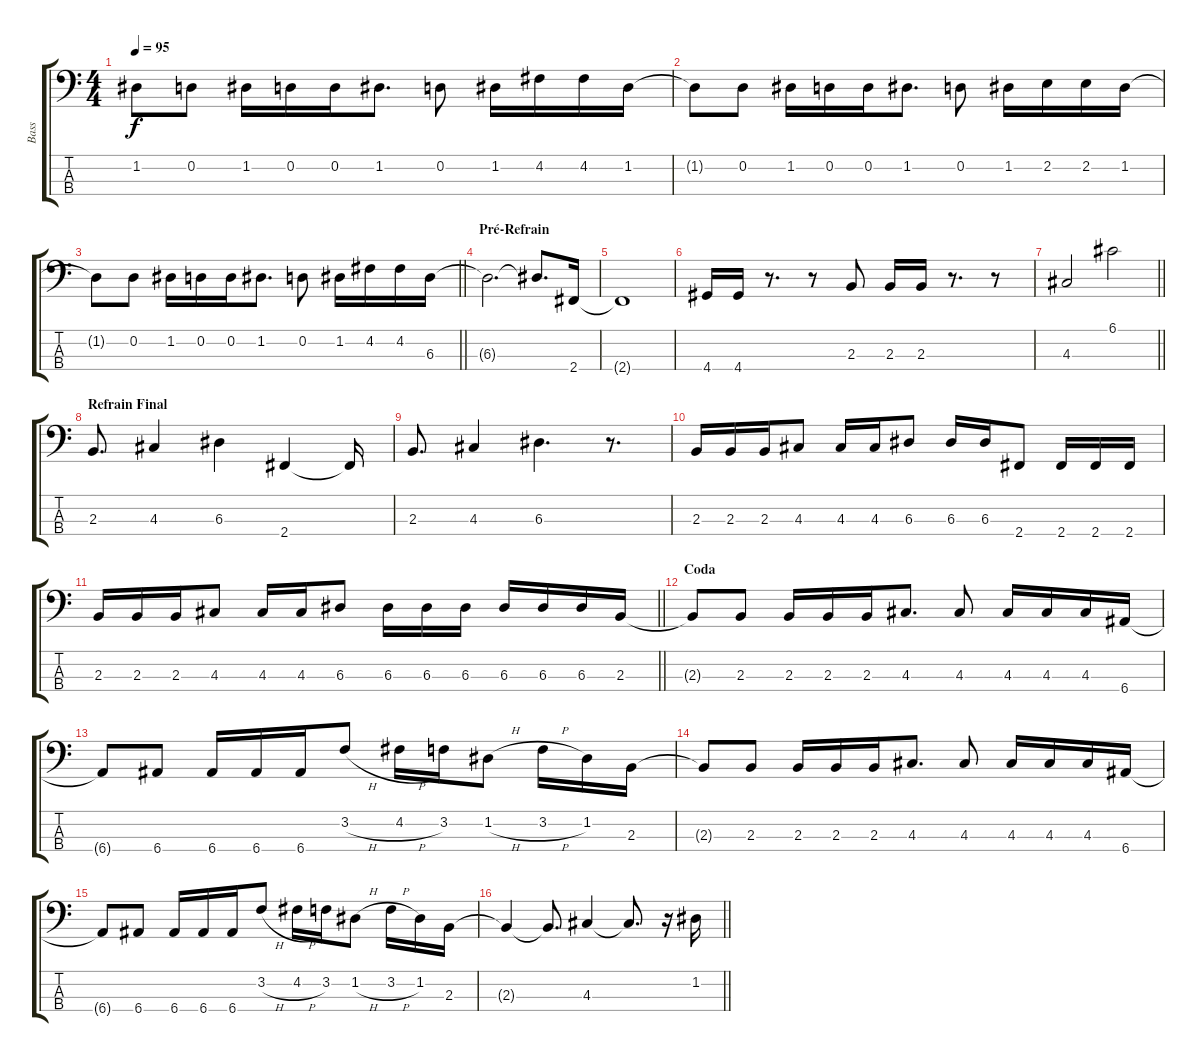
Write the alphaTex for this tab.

\track ("Bass" "Bass") {instrument electricbasspick}
\staff {score tabs}
\tuning (G2 D2 A1 E1) {hide}
\ts (4 4)
\tempo 95
\clef f4
\ks c
1.2{t}.8{dy f} 0.2.8 1.2.16 0.2.16 0.2.16 1.2.8{d} 0.2.8 1.2.16 4.2.16 4.2.16 1.2.16 |
1.2{t}.8 0.2.8 1.2.16 0.2.16 0.2.16 1.2.8{d} 0.2.8 1.2.16 2.2.16 2.2.16 1.2.16 |
\barLineRight lightlight
1.2{t}.8 0.2.8 1.2.16 0.2.16 0.2.16 1.2.8{d} 0.2.8 1.2.16 4.2.16 4.2.16 6.3.16 |
\section ("" "Pré-Refrain")
6.3{t}.2{d} 6.3{t}.8{d} 2.4.16 |
2.4{t}.1 |
4.4.16 4.4.16 r.8{d} r.8 2.3.8 2.3.16 2.3.16 r.8{d} r.8 |
\barLineRight lightlight
4.3.2 6.1.2 |
\section ("" "Refrain Final")
2.3.8{d} 4.3.4 6.3.4 2.4.4 2.4{t}.16 |
2.3.8{d} 4.3.4 6.3.4{d} r.8{d} |
2.3.16 2.3.16 2.3.16 4.3.8 4.3.16 4.3.16 6.3.8 6.3.16 6.3.16 2.4.8 2.4.16 2.4.16 2.4.16 |
\barLineRight lightlight
2.3.16 2.3.16 2.3.16 4.3.8 4.3.16 4.3.16 6.3.8 6.3.16 6.3.16 6.3.16 6.3.16 6.3.16 6.3.16 2.3.16 |
\section ("" "Coda")
2.3{t}.8 2.3.8 2.3.16 2.3.16 2.3.16 4.3.8{d} 4.3.8 4.3.16 4.3.16 4.3.16 6.4.16 |
6.4{t}.8 6.4.8 6.4.16 6.4.16 6.4.16 3.2{h}.8 4.2{h}.16 3.2.16 1.2{h}.8 3.2{h}.16 1.2.16 2.3.16 |
2.3{t}.8 2.3.8 2.3.16 2.3.16 2.3.16 4.3.8{d} 4.3.8 4.3.16 4.3.16 4.3.16 6.4.16 |
6.4{t}.8 6.4.8 6.4.16 6.4.16 6.4.16 3.2{h}.8 4.2{h}.16 3.2.16 1.2{h}.8 3.2{h}.16 1.2.16 2.3.16 |
\barLineRight lightlight
2.3{t}.4 2.3{t}.8{d} 4.3.4 4.3{t}.8{d} r.16 1.2.16
